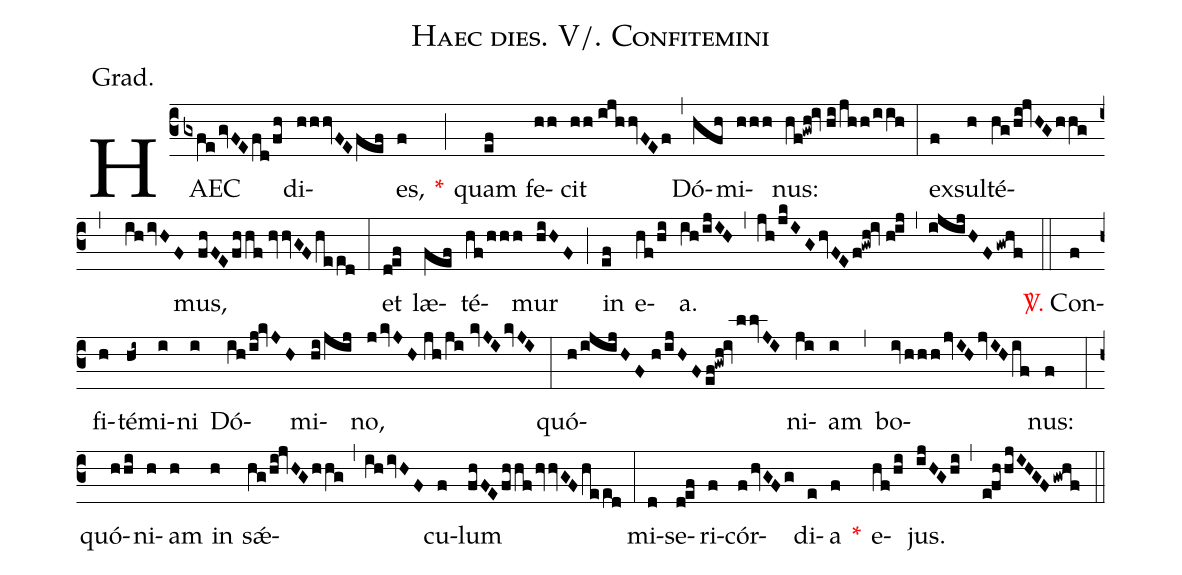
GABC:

name:Haec dies. V/. Confitemini;
annotation:Grad.;
mode:II.;
office-part:Gradual;
%%
(c3) HAEC(gxfe/gvFEfd/fh) di(hhhvFE/fef)es,(f) <v>\red{*}</v>(;) quam(ef) fe(hh)cit(hh//ijhhvFEf) (,) Dó(hfh)mi(hhh)nus:(hf!gwh!iv//hi/jhh/iih) (:) ex(f)sul(h)té(hg/hi!jvHG/hhg , ih/ivHF)mus,(fhFE/fhhf//hvvGF/heed) (:) et(d!ef) læ(fef)té(hf/hhh)mur(hiHF) (;) in(ef) e(hf/hi)a.(ih/ijIH) (,) (jh/jkIG/hvFE/f!gwh!iv//h!ij) (,) (ijijHF/gwhf) (::) <v>\red{\Vbar.}</v> Con(f)fi(h)té(hi~)mi(i)ni(i) Dó(ih/ij!kvJH)mi(hi/jij)no,(j/kvJH//jh/ji//kvJI/kvJI) (:) quó(h/ijijHF//h/ijHF/ef!gwh!ivllvJI)ni(ji)am(i) (,) bo(ivhhh/jvIH/jvIH/if)nus:(f) (:) quó(hhi)ni(h)am(h) in(h) s<sp>'ae</sp>(hg/hi!jvHG/hhg,ih/ivHF)cu(f)lum(fhFE/fhhf/hvvGF/heed) (:) mi(d)se(d!ef)ri(f)cór(fhvGFg)di(e)a(f) <v>\red{*}</v>() e(hf/hi)jus.(ijHG/hi) (,) (e!fhhjIHGFgwhf) (::)
